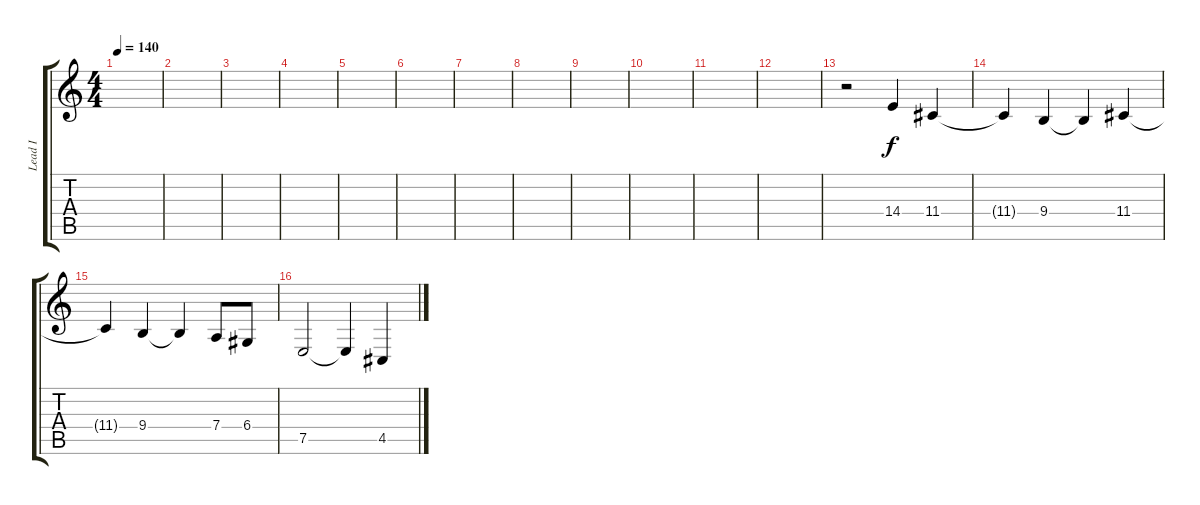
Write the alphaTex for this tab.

\track ("Lead I" "Lead I") {instrument lead1square}
\staff {score tabs}
\tuning (E4 B3 G3 D3 A2 E2) {hide}
\ts (4 4)
\tempo 140
\clef g2
\ks c
|
|
|
|
|
|
|
|
|
|
|
|
r.2 14.4.4 11.4.4 |
11.4{t}.4 9.4.4 9.4{t}.4 11.4.4 |
11.4{t}.4 9.4.4 9.4{t}.4 7.4.8 6.4.8 |
7.5.2 7.5{t}.4 4.5.4
